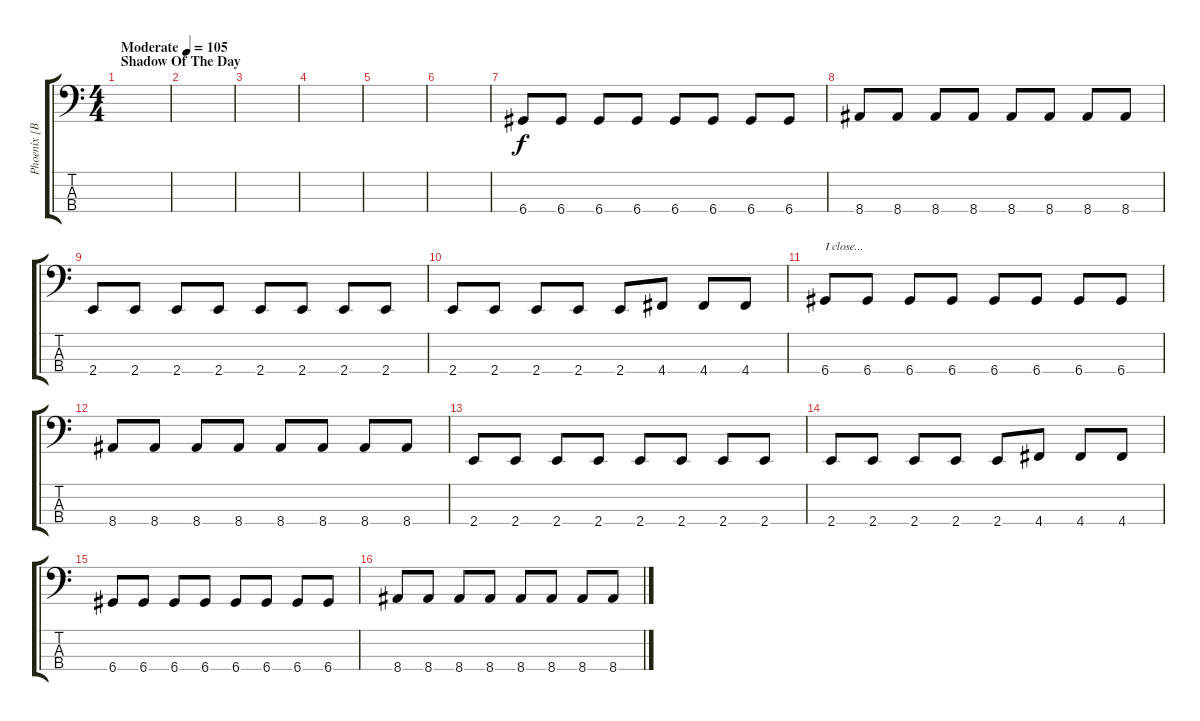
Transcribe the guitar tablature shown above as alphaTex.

\track ("Phoenix [Bass]" "Phoenix [B") {instrument electricbassfinger}
\staff {score tabs}
\tuning (G2 D2 A1 D1) {hide}
\ts (4 4)
\section ("" "Shadow Of The Day")
\tempo (105 "Moderate")
\clef f4
\ks c
|
|
|
|
|
|
6.4.8 6.4.8 6.4.8 6.4.8 6.4.8 6.4.8 6.4.8 6.4.8 |
8.4.8 8.4.8 8.4.8 8.4.8 8.4.8 8.4.8 8.4.8 8.4.8 |
2.4.8 2.4.8 2.4.8 2.4.8 2.4.8 2.4.8 2.4.8 2.4.8 |
2.4.8 2.4.8 2.4.8 2.4.8 2.4.8 4.4.8 4.4.8 4.4.8 |
6.4.8{txt "I close..."} 6.4.8 6.4.8 6.4.8 6.4.8 6.4.8 6.4.8 6.4.8 |
8.4.8 8.4.8 8.4.8 8.4.8 8.4.8 8.4.8 8.4.8 8.4.8 |
2.4.8 2.4.8 2.4.8 2.4.8 2.4.8 2.4.8 2.4.8 2.4.8 |
2.4.8 2.4.8 2.4.8 2.4.8 2.4.8 4.4.8 4.4.8 4.4.8 |
6.4.8 6.4.8 6.4.8 6.4.8 6.4.8 6.4.8 6.4.8 6.4.8 |
8.4.8 8.4.8 8.4.8 8.4.8 8.4.8 8.4.8 8.4.8 8.4.8
